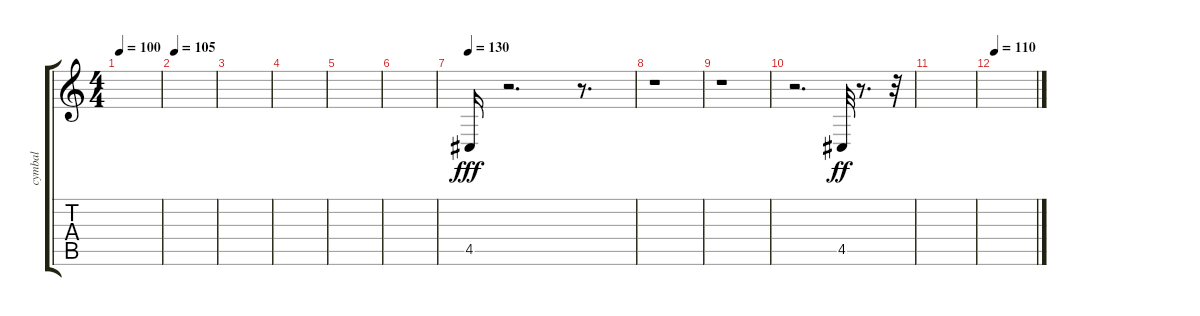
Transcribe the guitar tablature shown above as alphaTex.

\track ("cymbal" "cymbal") {instrument reversecymbal}
\staff {score tabs}
\tuning (E4 B3 G3 D3 A2 E2) {hide}
\ts (4 4)
\tempo 100
\clef g2
\ks c
|
\tempo 105
|
|
|
|
|
\tempo 130
4.5.16{dy fff} r.2{d} r.8{d} |
r.1 |
r.1 |
r.2{d} 4.5.32{dy ff} r.8{d} r.32 |
|
\tempo 110
